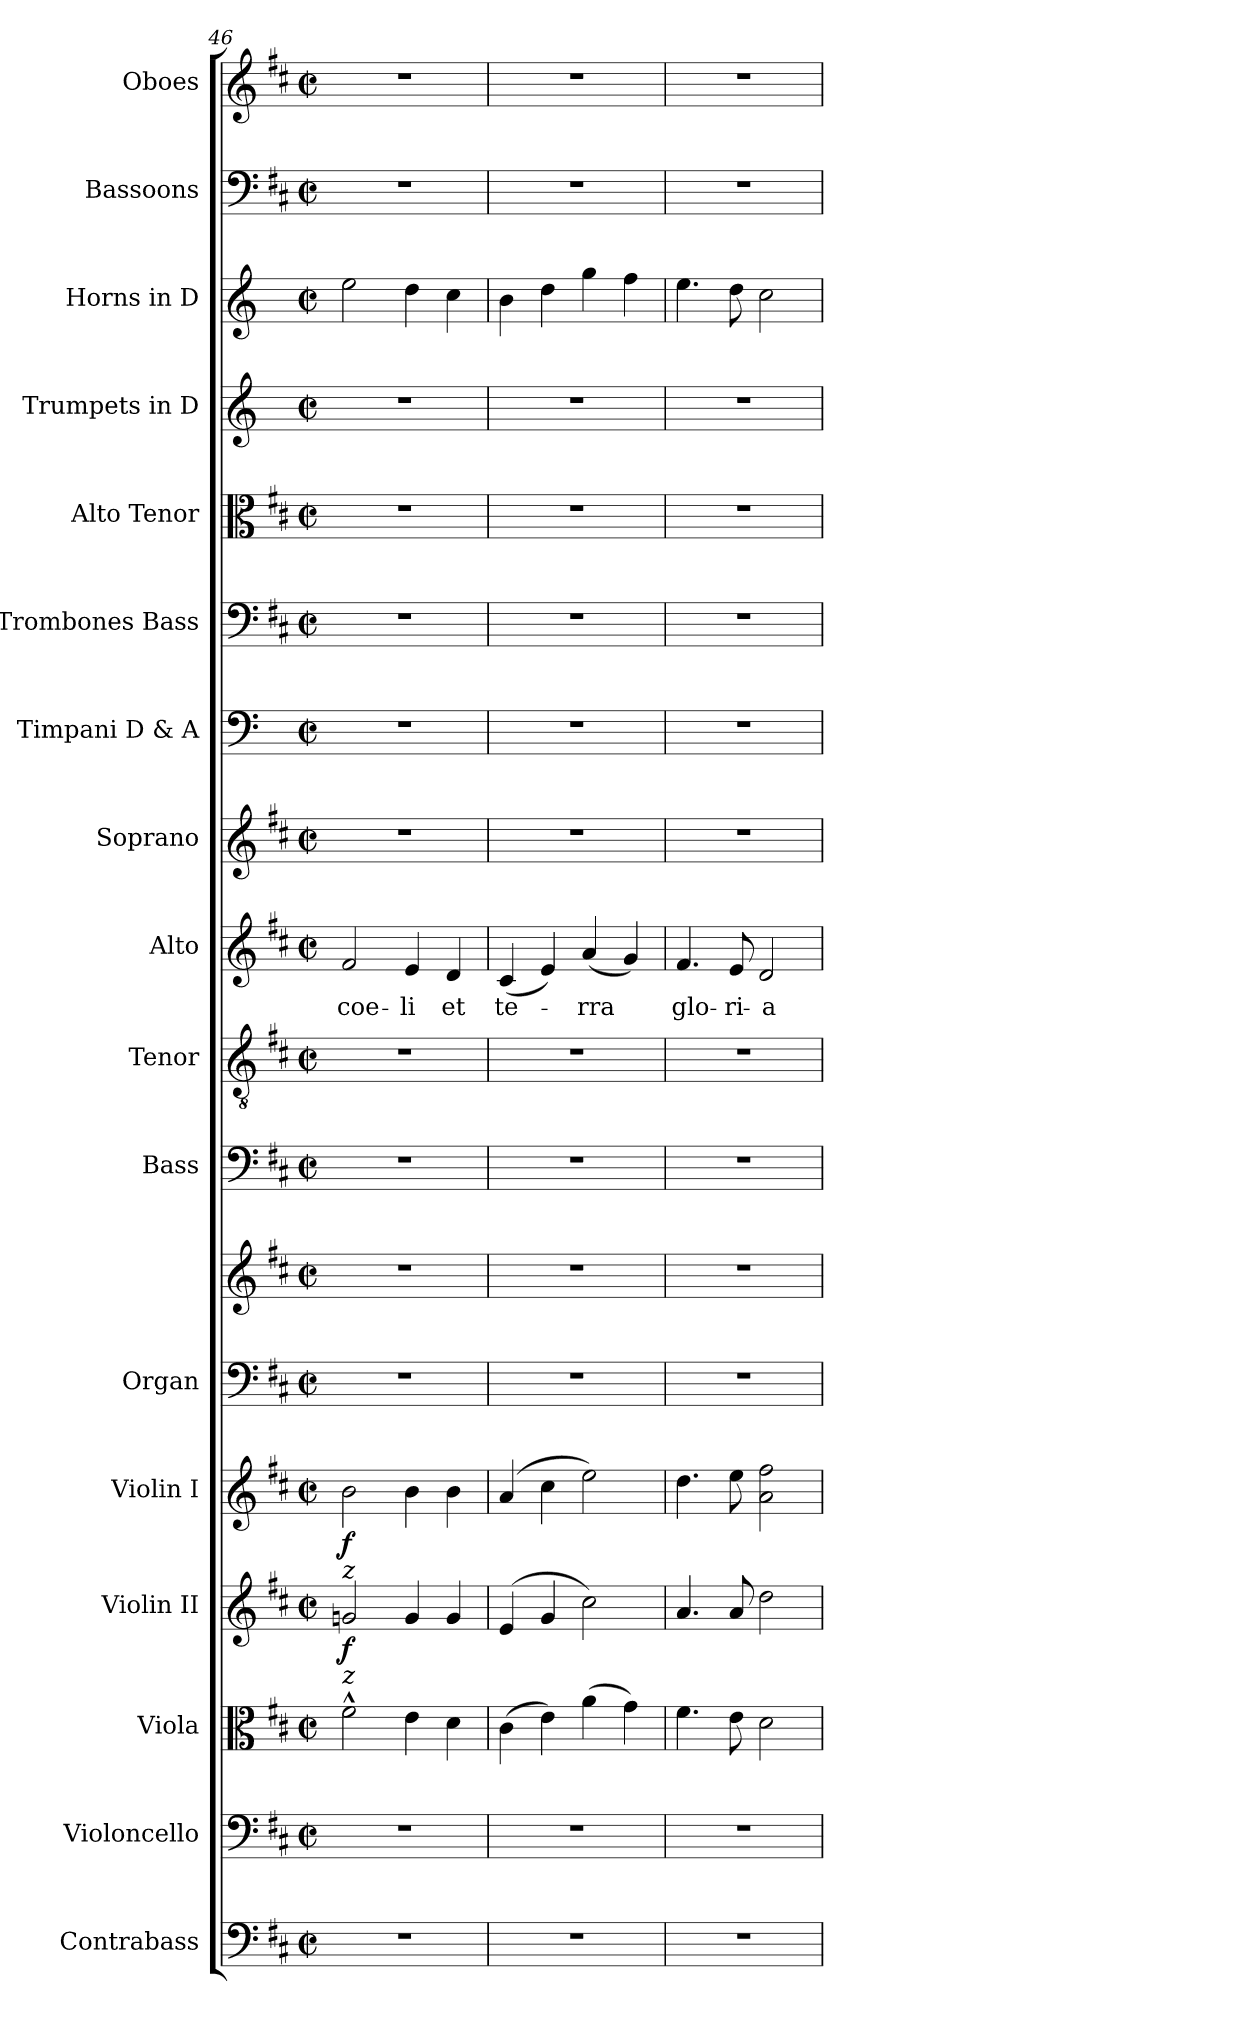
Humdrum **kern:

**kern	**kern	**kern	**kern	**dynam	**kern	**dynam	**kern	**kern	**kern	**kern	**kern	**text	**kern	**kern	**kern	**kern	**kern	**kern	**kern	**kern
*part17	*part16	*part15	*part14	*part14	*part13	*part13	*part12	*part12	*part11	*part10	*part9	*part9	*part8	*part7	*part6	*part5	*part4	*part3	*part2	*part1
*staff18	*staff17	*staff16	*staff15	*staff15	*staff14	*staff14	*staff13	*staff12	*staff11	*staff10	*staff9	*staff9	*staff8	*staff7	*staff6	*staff5	*staff4	*staff3	*staff2	*staff1
*I"Contrabass	*I"Violoncello	*I"Viola	*I"Violin II	*	*I"Violin I	*	*I"Organ	*	*I"Bass	*I"Tenor	*I"Alto	*	*I"Soprano	*I"Timpani D & A	*I"Trombones  Bass	*I"Alto  Tenor	*I"Trumpets in D	*I"Horns in D	*I"Bassoons	*I"Oboes
*I'Cb.	*I'Vc.	*I'Vla.	*I'Vln. II	*	*I'Vln. I	*	*I'Org.	*	*I'B.	*I'T.	*I'A.	*	*I'S.	*I'Timp.	*	*	*	*	*I'Bsn.	*I'Ob.
*clefF4	*clefF4	*clefC3	*clefG2	*	*clefG2	*	*clefF4	*clefG2	*clefF4	*clefGv2	*clefG2	*	*clefG2	*clefF4	*clefF4	*clefC3	*clefG2	*clefG2	*clefF4	*clefG2
*ITrd7c12	*	*	*	*	*	*	*	*	*	*ITrd7c12	*	*	*	*	*	*	*ITrd-1c-2	*ITrd6c10	*	*
*k[f#c#]	*k[f#c#]	*k[f#c#]	*k[f#c#]	*	*k[f#c#]	*	*k[f#c#]	*k[f#c#]	*k[f#c#]	*k[f#c#]	*k[f#c#]	*	*k[f#c#]	*k[]	*k[f#c#]	*k[f#c#]	*k[f#c#]	*k[f#c#]	*k[f#c#]	*k[f#c#]
*D:	*D:	*D:	*D:	*	*D:	*	*D:	*D:	*D:	*D:	*D:	*	*D:	*C:	*D:	*D:	*D:	*D:	*D:	*D:
*M2/2	*M2/2	*M2/2	*M2/2	*	*M2/2	*	*M2/2	*M2/2	*M2/2	*M2/2	*M2/2	*	*M2/2	*M2/2	*M2/2	*M2/2	*M2/2	*M2/2	*M2/2	*M2/2
*met(c|)	*met(c|)	*met(c|)	*met(c|)	*	*met(c|)	*	*met(c|)	*met(c|)	*met(c|)	*met(c|)	*met(c|)	*	*met(c|)	*met(c|)	*met(c|)	*met(c|)	*met(c|)	*met(c|)	*met(c|)	*met(c|)
=46	=46	=46	=46	=46	=46	=46	=46	=46	=46	=46	=46	=46	=46	=46	=46	=46	=46	=46	=46	=46
!	!	!	!	!	!LO:TX:b:i:t=z	!	!	!	!	!	!	!	!	!	!	!	!	!	!	!
!	!	!	!LO:TX:b:i:t=z	!	!	!	!	!	!	!	!	!	!	!	!	!	!	!	!	!
!	!	!	!	!	!	!	!	!	!	!	!	!LO:LY:b:color=#000000	!	!	!	!	!	!	!	!
1r	1r	2f#^^i\	2gni/	f	2bi\	f	1r	1r	1r	1r	2f#i/	coe-	1r	1r	1r	1r	1r	2f#i\	1r	1r
!	!	!	!	!	!	!	!	!	!	!	!	!LO:LY:b:color=#000000	!	!	!	!	!	!	!	!
.	.	4ei\	4gi/	.	4bi\	.	.	.	.	.	4ei/	-li	.	.	.	.	.	4ei\	.	.
!	!	!	!	!	!	!	!	!	!	!	!	!LO:LY:b:color=#000000	!	!	!	!	!	!	!	!
.	.	4di\	4gi/	.	4bi\	.	.	.	.	.	4di/	et	.	.	.	.	.	4di\	.	.
=47	=47	=47	=47	=47	=47	=47	=47	=47	=47	=47	=47	=47	=47	=47	=47	=47	=47	=47	=47	=47
!	!	!	!	!	!	!	!	!	!	!	!	!LO:LY:b:color=#000000	!	!	!	!	!	!	!	!
1r	1r	(4c#i\	(4ei/	.	(4ai/	.	1r	1r	1r	1r	(4c#i/	te-	1r	1r	1r	1r	1r	4c#i\	1r	1r
.	.	4ei\)	4gi/	.	4cc#i\	.	.	.	.	.	4ei/)	.	.	.	.	.	.	4ei\	.	.
!	!	!	!	!	!	!	!	!	!	!	!	!LO:LY:b:color=#000000	!	!	!	!	!	!	!	!
.	.	(4ai\	2cc#i\)	.	2eei\)	.	.	.	.	.	(4ai/	-rra	.	.	.	.	.	4ai\	.	.
.	.	4gi\)	.	.	.	.	.	.	.	.	4gi/)	.	.	.	.	.	.	4gi\	.	.
=48	=48	=48	=48	=48	=48	=48	=48	=48	=48	=48	=48	=48	=48	=48	=48	=48	=48	=48	=48	=48
!	!	!	!	!	!	!	!	!	!	!	!	!LO:LY:b:color=#000000	!	!	!	!	!	!	!	!
1r	1r	4.f#i\	4.ai/	.	4.ddi\	.	1r	1r	1r	1r	4.f#i/	glo-	1r	1r	1r	1r	1r	4.f#i\	1r	1r
!	!	!	!	!	!	!	!	!	!	!	!	!LO:LY:b:color=#000000	!	!	!	!	!	!	!	!
.	.	8ei\	8ai/	.	8eei\	.	.	.	.	.	8ei/	-ri-	.	.	.	.	.	8ei\	.	.
!	!	!	!	!	!	!	!	!	!	!	!	!LO:LY:b:color=#000000	!	!	!	!	!	!	!	!
.	.	2di\	2ddi\	.	2ai\ 2ff#i	.	.	.	.	.	2di/	-a	.	.	.	.	.	2di\	.	.
=	=	=	=	=	=	=	=	=	=	=	=	=	=	=	=	=	=	=	=	=
*-	*-	*-	*-	*-	*-	*-	*-	*-	*-	*-	*-	*-	*-	*-	*-	*-	*-	*-	*-	*-
